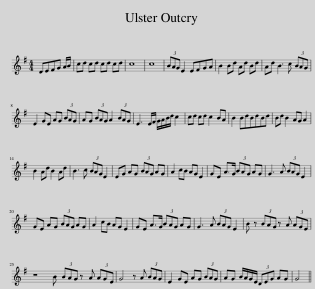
X:1
L:1/8
M:4/4
I:linebreak $
K:G
V:1 treble
V:1
 DEFG A/B/ | cd cd cd cd | c8 | c8 | (3BAG E2 EFGA | %5
 B2 Bd Ad Bd | Ad B3 c (3BAG |$ E2 GE AG (3BAG | AG (3BAG A2 (3BAG | E3 E/F/ G/A/B/d/ c2 | %10
 cd cd c2 BA | B2 BdBdBd | Bd B2 AG A2 |$ B2 Ad B2 Ad | B3 c (3BAG E2 | %15
 EG AG (3BAG AG | A2 cB AG E2 | GE A>G (3BAG AG | G3 A (3BAG E2 |$ GE AG (3BAG AG | %20
 A2 cB AG E2 | GE A>G (3BAG AG | G3 A (3BAG E2 | B z (3BAG z A (3AGE |$ z8 B (3BAG z A (3AGE | %25
 G4 z A (3BAG | E2 GE AG (3BAG | AG B/A/G/E/ (3DEG AG | G4 || %29
